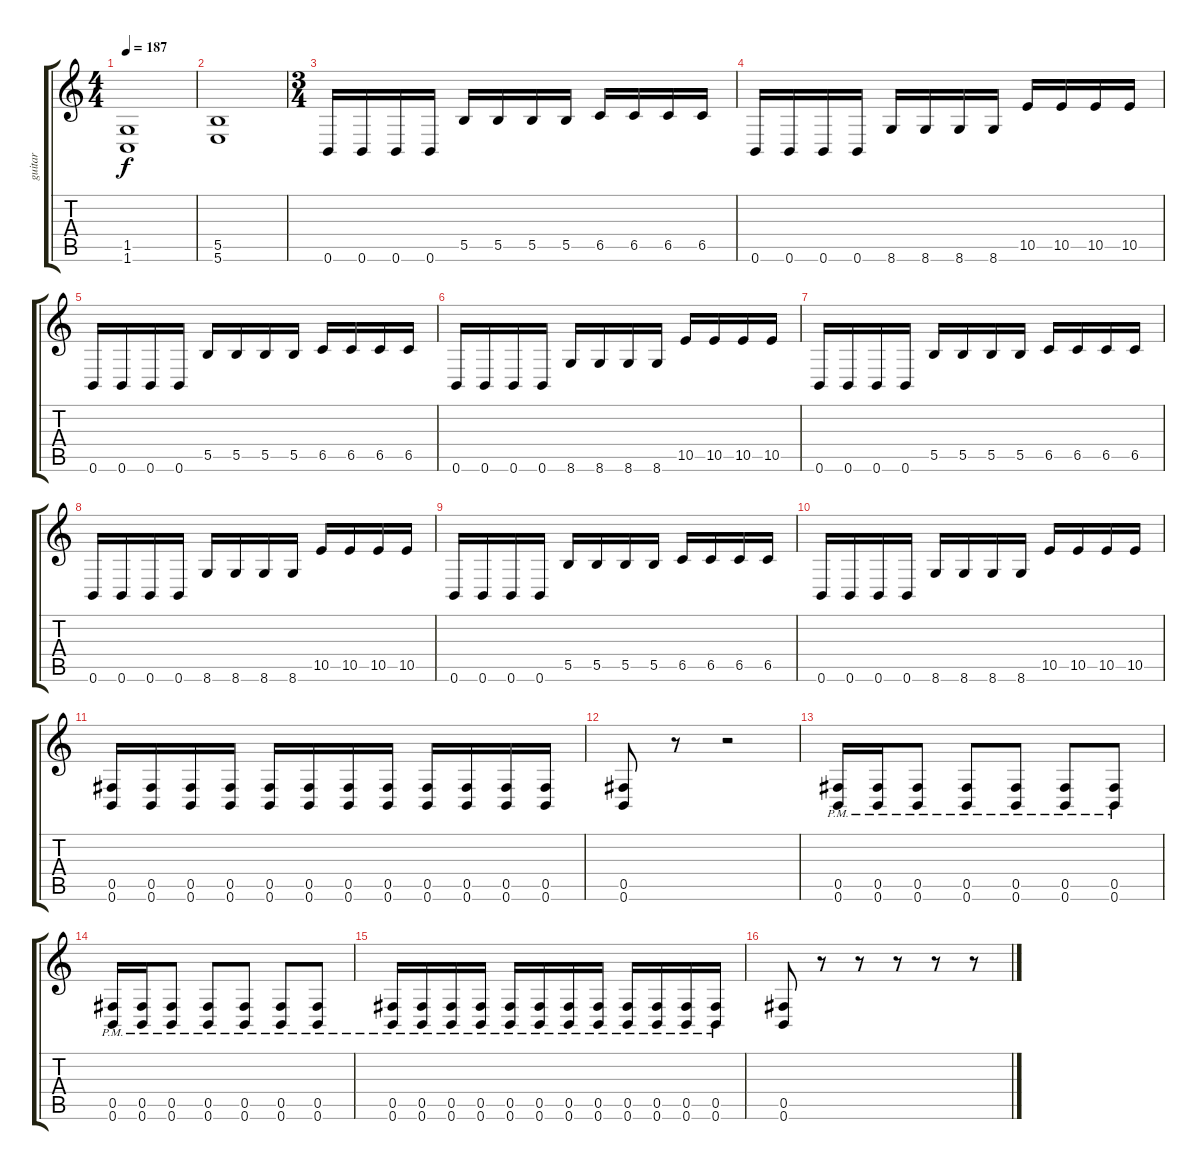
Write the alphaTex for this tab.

\track ("guitar" "guitar") {instrument distortionguitar}
\staff {score tabs}
\tuning (Db4 Ab3 E3 B2 Gb2 B1) {hide}
\ts (4 4)
\tempo 187
\clef g2
\ks c
(1.5 1.6).1{dy f} |
(5.5 5.6).1 |
\ts (3 4)
0.6.16 0.6.16 0.6.16 0.6.16 5.5.16 5.5.16 5.5.16 5.5.16 6.5.16 6.5.16 6.5.16 6.5.16 |
0.6.16 0.6.16 0.6.16 0.6.16 8.6.16 8.6.16 8.6.16 8.6.16 10.5.16 10.5.16 10.5.16 10.5.16 |
0.6.16 0.6.16 0.6.16 0.6.16 5.5.16 5.5.16 5.5.16 5.5.16 6.5.16 6.5.16 6.5.16 6.5.16 |
0.6.16 0.6.16 0.6.16 0.6.16 8.6.16 8.6.16 8.6.16 8.6.16 10.5.16 10.5.16 10.5.16 10.5.16 |
0.6.16 0.6.16 0.6.16 0.6.16 5.5.16 5.5.16 5.5.16 5.5.16 6.5.16 6.5.16 6.5.16 6.5.16 |
0.6.16 0.6.16 0.6.16 0.6.16 8.6.16 8.6.16 8.6.16 8.6.16 10.5.16 10.5.16 10.5.16 10.5.16 |
0.6.16 0.6.16 0.6.16 0.6.16 5.5.16 5.5.16 5.5.16 5.5.16 6.5.16 6.5.16 6.5.16 6.5.16 |
0.6.16 0.6.16 0.6.16 0.6.16 8.6.16 8.6.16 8.6.16 8.6.16 10.5.16 10.5.16 10.5.16 10.5.16 |
(0.5 0.6).16 (0.5 0.6).16 (0.5 0.6).16 (0.5 0.6).16 (0.5 0.6).16 (0.5 0.6).16 (0.5 0.6).16 (0.5 0.6).16 (0.5 0.6).16 (0.5 0.6).16 (0.5 0.6).16 (0.5 0.6).16 |
(0.5 0.6).8 r.8 r.2 |
(0.5{pm} 0.6{pm}).16 (0.5{pm} 0.6{pm}).16 (0.5{pm} 0.6{pm}).8 (0.5{pm} 0.6{pm}).8 (0.5{pm} 0.6{pm}).8 (0.5{pm} 0.6{pm}).8 (0.5{pm} 0.6{pm}).8 |
(0.5{pm} 0.6{pm}).16 (0.5{pm} 0.6{pm}).16 (0.5{pm} 0.6{pm}).8 (0.5{pm} 0.6{pm}).8 (0.5{pm} 0.6{pm}).8 (0.5{pm} 0.6{pm}).8 (0.5{pm} 0.6{pm}).8 |
(0.5{pm} 0.6{pm}).16 (0.5{pm} 0.6{pm}).16 (0.5{pm} 0.6{pm}).16 (0.5{pm} 0.6{pm}).16 (0.5{pm} 0.6{pm}).16 (0.5{pm} 0.6{pm}).16 (0.5{pm} 0.6{pm}).16 (0.5{pm} 0.6{pm}).16 (0.5{pm} 0.6{pm}).16 (0.5{pm} 0.6{pm}).16 (0.5{pm} 0.6{pm}).16 (0.5{pm} 0.6{pm}).16 |
(0.5 0.6).8 r.8 r.8 r.8 r.8 r.8
